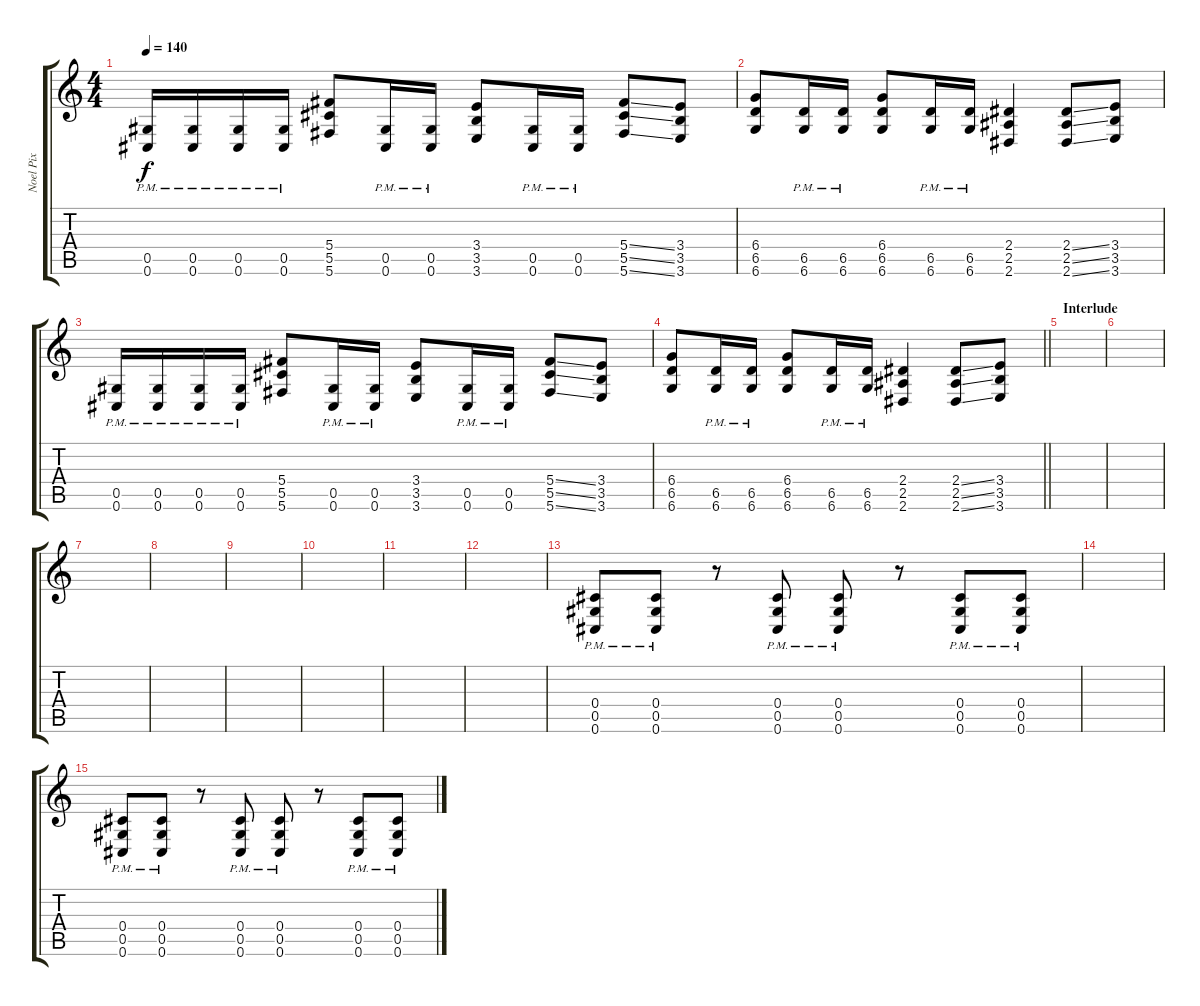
\track ("Noel Pix" "Noel Pix") {instrument distortionguitar}
\staff {score tabs}
\tuning (Eb4 Bb3 Gb3 Db3 Ab2 Db2) {hide}
\ts (4 4)
\tempo 140
\clef g2
\ks c
(0.5{pm} 0.6{pm}).16{dy f} (0.5{pm} 0.6{pm}).16 (0.5{pm} 0.6{pm}).16 (0.5{pm} 0.6{pm}).16 (5.4 5.5 5.6).8 (0.5{pm} 0.6{pm}).16 (0.5{pm} 0.6{pm}).16 (3.4 3.5 3.6).8 (0.5{pm} 0.6{pm}).16 (0.5{pm} 0.6{pm}).16 (5.4{ss} 5.5{ss} 5.6{ss}).8 (3.4 3.5 3.6).8 |
(6.4 6.5 6.6).8 (6.5{pm} 6.6{pm}).16 (6.5{pm} 6.6{pm}).16 (6.4 6.5 6.6).8 (6.5{pm} 6.6{pm}).16 (6.5{pm} 6.6{pm}).16 (2.4 2.5 2.6).4 (2.4{ss} 2.5{ss} 2.6{ss}).8 (3.4 3.5 3.6).8 |
(0.5{pm} 0.6{pm}).16 (0.5{pm} 0.6{pm}).16 (0.5{pm} 0.6{pm}).16 (0.5{pm} 0.6{pm}).16 (5.4 5.5 5.6).8 (0.5{pm} 0.6{pm}).16 (0.5{pm} 0.6{pm}).16 (3.4 3.5 3.6).8 (0.5{pm} 0.6{pm}).16 (0.5{pm} 0.6{pm}).16 (5.4{ss} 5.5{ss} 5.6{ss}).8 (3.4 3.5 3.6).8 |
\barLineRight lightlight
(6.4 6.5 6.6).8 (6.5{pm} 6.6{pm}).16 (6.5{pm} 6.6{pm}).16 (6.4 6.5 6.6).8 (6.5{pm} 6.6{pm}).16 (6.5{pm} 6.6{pm}).16 (2.4 2.5 2.6).4 (2.4{ss} 2.5{ss} 2.6{ss}).8 (3.4 3.5 3.6).8 |
\section ("" "Interlude")
|
|
|
|
|
|
|
|
(0.4{pm} 0.5{pm} 0.6{pm}).8 (0.4{pm} 0.5{pm} 0.6{pm}).8 r.8 (0.4{pm} 0.5{pm} 0.6{pm}).8 (0.4{pm} 0.5{pm} 0.6{pm}).8 r.8 (0.4{pm} 0.5{pm} 0.6{pm}).8 (0.4{pm} 0.5{pm} 0.6{pm}).8 |
|
(0.4{pm} 0.5{pm} 0.6{pm}).8 (0.4{pm} 0.5{pm} 0.6{pm}).8 r.8 (0.4{pm} 0.5{pm} 0.6{pm}).8 (0.4{pm} 0.5{pm} 0.6{pm}).8 r.8 (0.4{pm} 0.5{pm} 0.6{pm}).8 (0.4{pm} 0.5{pm} 0.6{pm}).8
